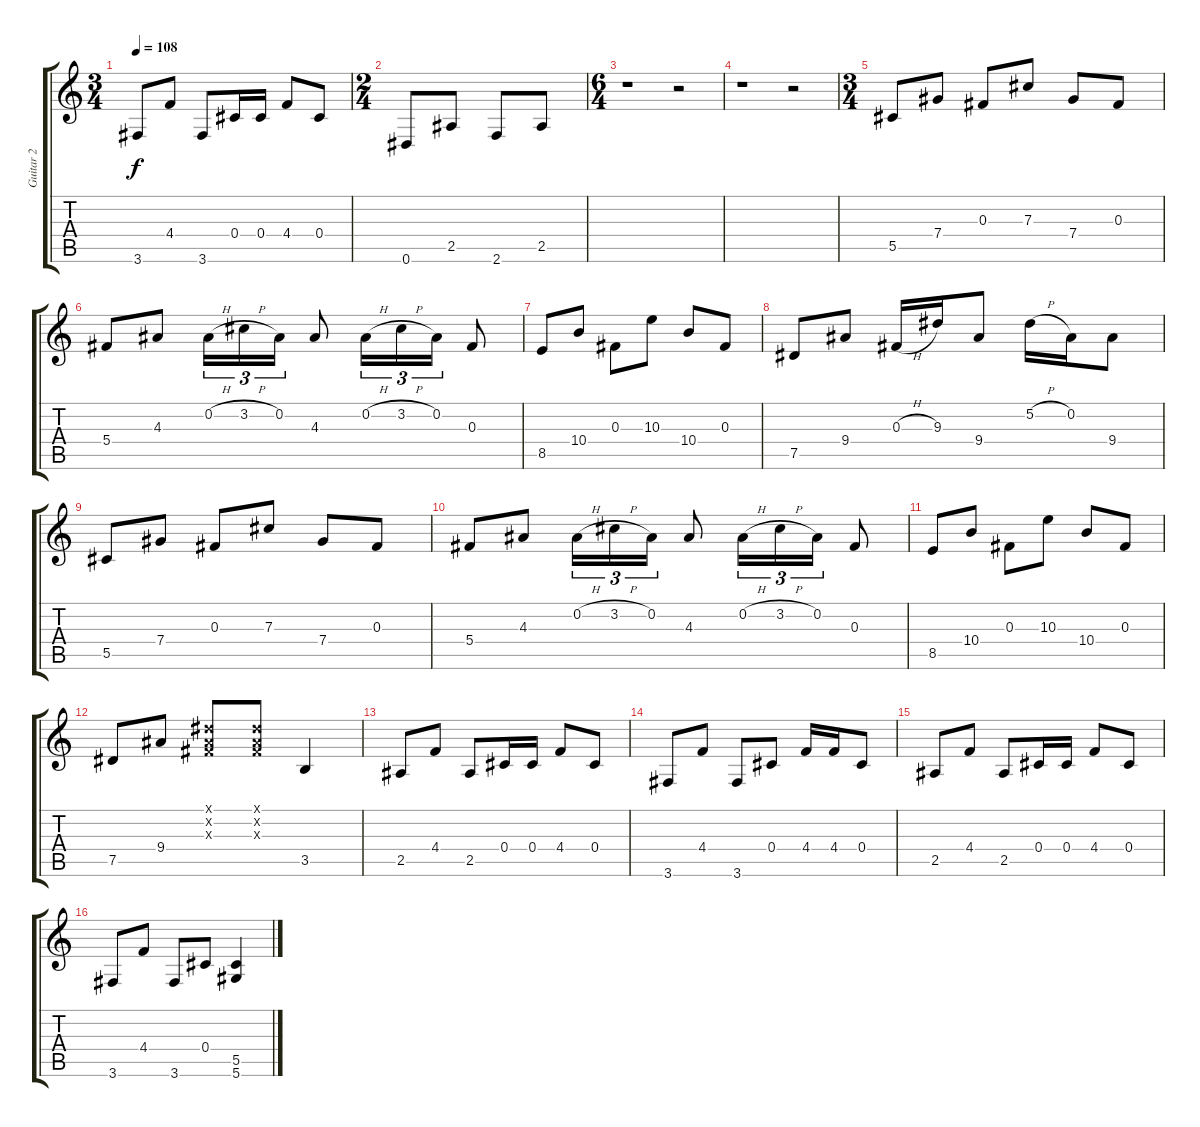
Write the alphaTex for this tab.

\track ("Guitar 2" "Guitar 2") {instrument electricguitarclean}
\staff {score tabs}
\tuning (Eb4 Bb3 Gb3 Db3 Ab2 Eb2) {hide}
\ts (3 4)
\tempo 108
\clef g2
\ks c
3.6.8{dy f} 4.4.8 3.6.8 0.4.16 0.4.16 4.4.8 0.4.8 |
\ts (2 4)
0.6.8 2.5.8 2.6.8 2.5.8 |
\ts (6 4)
r.1 r.2 |
r.1 r.2 |
\ts (3 4)
5.5.8 7.4.8 0.3.8 7.3.8 7.4.8 0.3.8 |
5.4.8 4.3.8 0.2{h}.16{tu (3 2)} 3.2{h}.16{tu (3 2)} 0.2.16{tu (3 2)} 4.3.8 0.2{h}.16{tu (3 2)} 3.2{h}.16{tu (3 2)} 0.2.16{tu (3 2)} 0.3.8 |
8.5.8 10.4.8 0.3.8 10.3.8 10.4.8 0.3.8 |
7.5.8 9.4.8 0.3{h}.16 9.3.16 9.4.8 5.2{h}.16 0.2.16 9.4.8 |
5.5.8 7.4.8 0.3.8 7.3.8 7.4.8 0.3.8 |
5.4.8 4.3.8 0.2{h}.16{tu (3 2)} 3.2{h}.16{tu (3 2)} 0.2.16{tu (3 2)} 4.3.8 0.2{h}.16{tu (3 2)} 3.2{h}.16{tu (3 2)} 0.2.16{tu (3 2)} 0.3.8 |
8.5.8 10.4.8 0.3.8 10.3.8 10.4.8 0.3.8 |
7.5.8 9.4.8 (0.1{x} 0.2{x} 0.3{x}).8 (0.1{x} 0.2{x} 0.3{x}).8 3.5.4 |
2.5.8 4.4.8 2.5.8 0.4.16 0.4.16 4.4.8 0.4.8 |
3.6.8 4.4.8 3.6.8 0.4.8 4.4.16 4.4.16 0.4.8 |
2.5.8 4.4.8 2.5.8 0.4.16 0.4.16 4.4.8 0.4.8 |
3.6.8 4.4.8 3.6.8 0.4.8 (5.5 5.6).4
